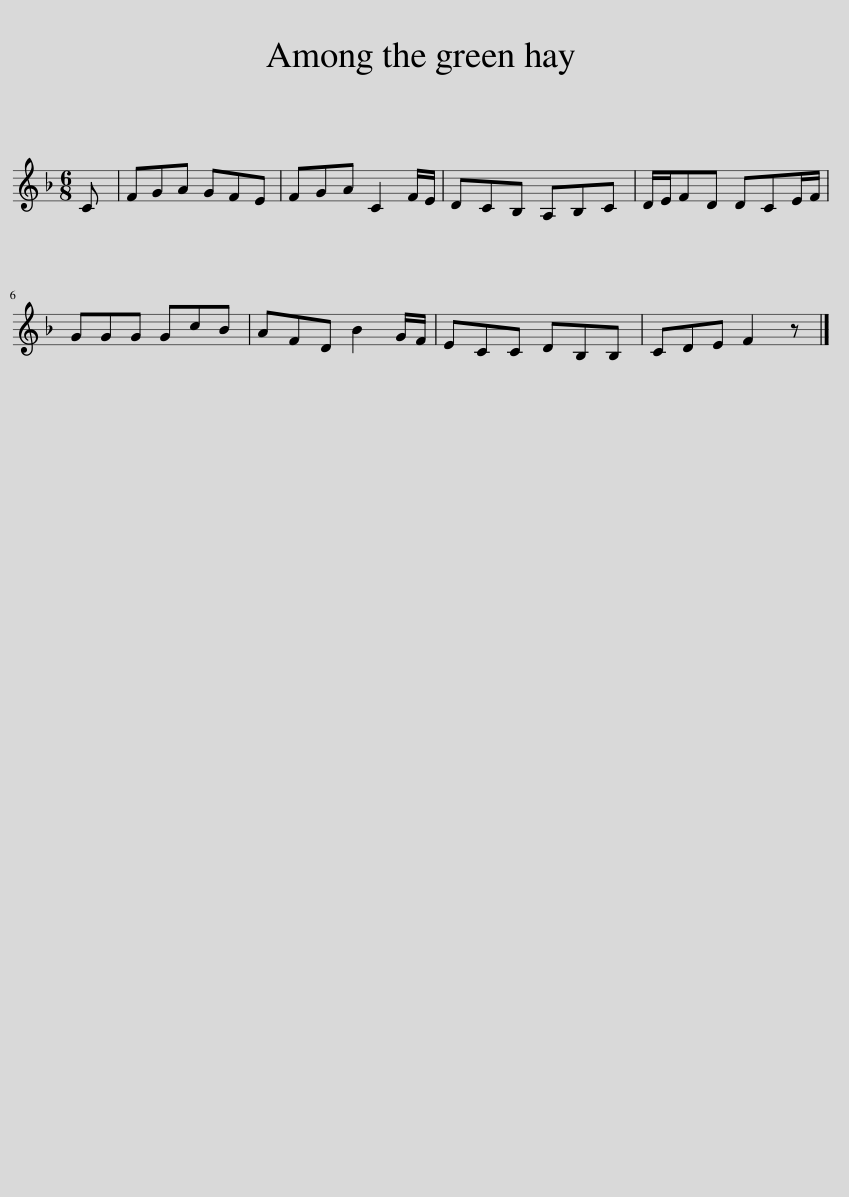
X:1
L:1/8
M:6/8
I:linebreak $
K:F
V:1 treble
V:1
 C | FGA GFE | FGA C2 F/E/ | DCB, A,B,C | D/E/FD DCE/F/ |$ %5
 GGG GcB | AFD B2 G/F/ | ECC DB,B, | CDE F2 z |] %9
